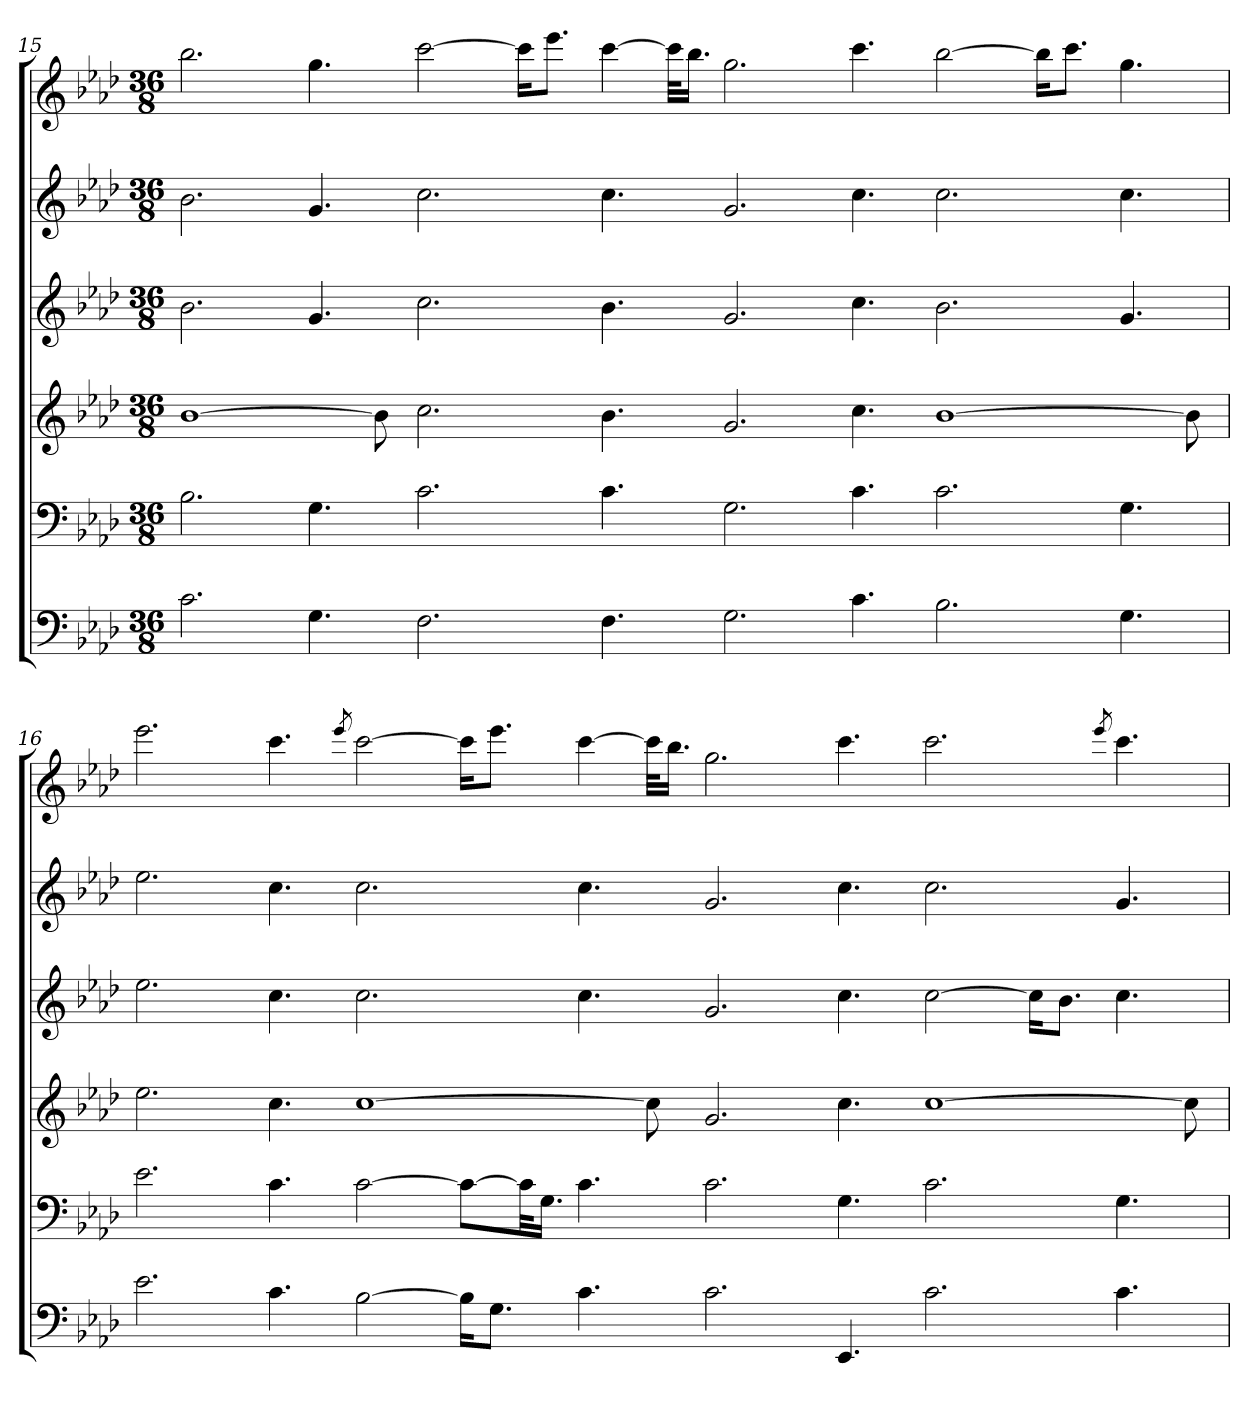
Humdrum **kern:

**kern	**kern	**kern	**kern	**kern	**kern
*part6	*part5	*part4	*part3	*part2	*part1
*staff6	*staff5	*staff4	*staff3	*staff2	*staff1
*clefF4	*clefF4	*clefG2	*clefG2	*clefG2	*clefG2
*k[b-e-a-d-]	*k[b-e-a-d-]	*k[b-e-a-d-]	*k[b-e-a-d-]	*k[b-e-a-d-]	*k[b-e-a-d-]
*M36/8	*M36/8	*M36/8	*M36/8	*M36/8	*M36/8
=15	=15	=15	=15	=15	=15
2.c	2.B-	[1b-	2.b-	2.b-	2.bb-
4.G	4.G	.	4.g	4.g	4.gg
.	.	8b-]	.	.	.
2.F	2.c	2.cc	2.cc	2.cc	[2ccc
.	.	.	.	.	16ccc\KL]
.	.	.	.	.	8.eee-\J
4.F	4.c	4.b-	4.b-	4.cc	[4ccc
.	.	.	.	.	32ccc\KLL]
.	.	.	.	.	16.bb-\JJ
2.G	2.G	2.g	2.g	2.g	2.gg
4.c	4.c	4.cc	4.cc	4.cc	4.ccc
2.B-	2.c	[1b-	2.b-	2.cc	[2bb-
.	.	.	.	.	16bb-\KL]
.	.	.	.	.	8.ccc\J
4.G	4.G	.	4.g	4.cc	4.gg
.	.	8b-]	.	.	.
=16	=16	=16	=16	=16	=16
2.e-	2.e-	2.ee-	2.ee-	2.ee-	2.eee-
4.c	4.c	4.cc	4.cc	4.cc	4.ccc
.	.	.	.	.	8qeee-
[2B-	[2c	[1cc	2.cc	2.cc	[2ccc
16B-\KL]	8c\L_	.	.	.	16ccc\KL]
8.G\J	.	.	.	.	8.eee-\J
.	32c\KL]	.	.	.	.
.	16.G\JJ	.	.	.	.
4.c	4.c	.	4.cc	4.cc	[4ccc
.	.	8cc]	.	.	32ccc\KLL]
.	.	.	.	.	16.bb-\JJ
2.c	2.c	2.g	2.g	2.g	2.gg
4.EE-	4.G	4.cc	4.cc	4.cc	4.ccc
2.c	2.c	[1cc	[2cc	2.cc	2.ccc
.	.	.	16cc\KL]	.	.
.	.	.	8.b-\J	.	.
.	.	.	.	.	8qeee-
4.c	4.G	.	4.cc	4.g	4.ccc
.	.	8cc]	.	.	.
=	=	=	=	=	=
*-	*-	*-	*-	*-	*-
